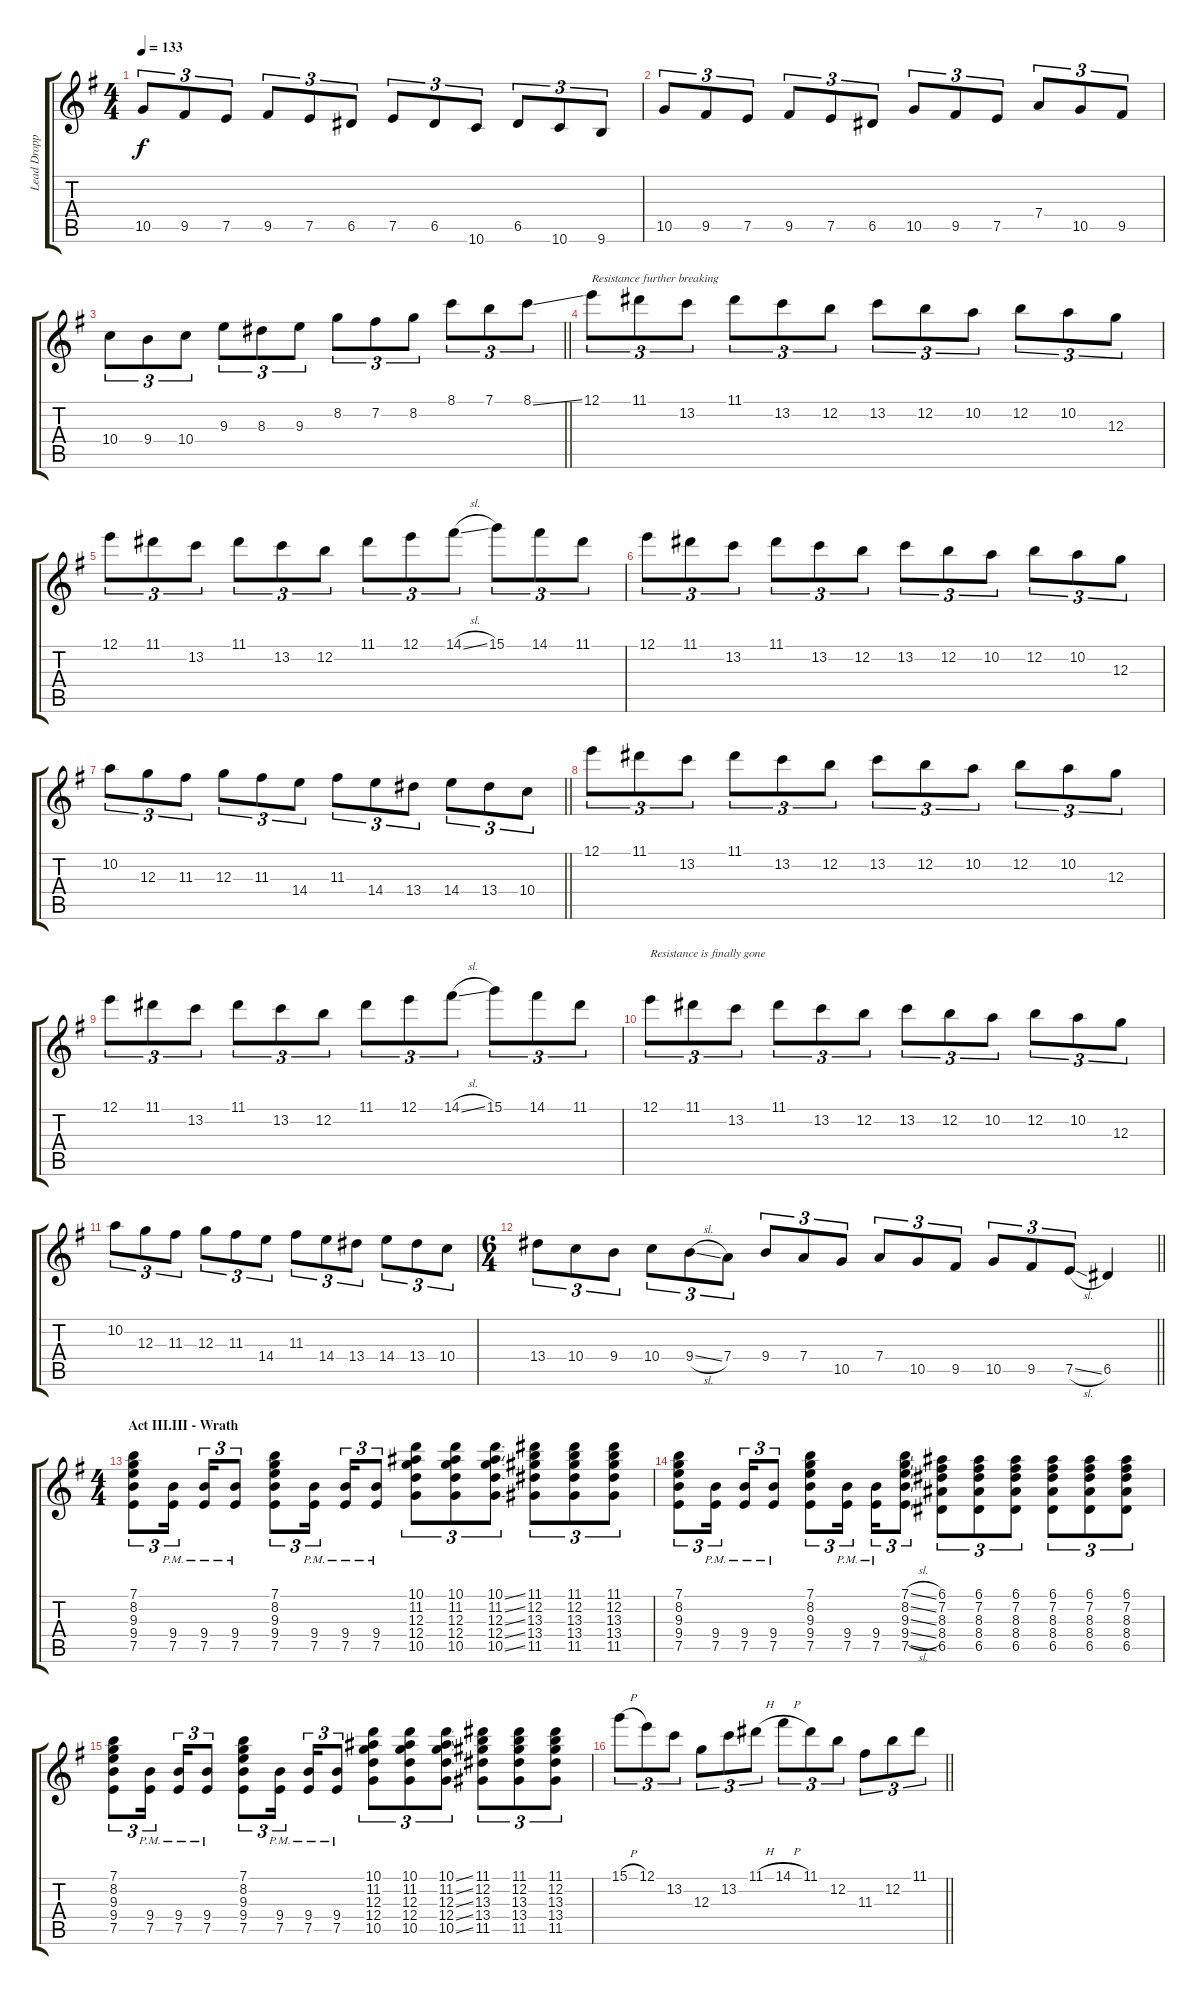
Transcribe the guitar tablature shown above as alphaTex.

\track ("Lead Dropped D " "Lead Dropp") {instrument distortionguitar}
\staff {score tabs}
\tuning (E4 B3 G3 D3 A2 D2) {hide}
\ts (4 4)
\tempo 133
\clef g2
\ks eminor
10.5.8{tu (3 2) dy f} 9.5.8{tu (3 2)} 7.5.8{tu (3 2)} 9.5.8{tu (3 2)} 7.5.8{tu (3 2)} 6.5.8{tu (3 2)} 7.5.8{tu (3 2)} 6.5.8{tu (3 2)} 10.6.8{tu (3 2)} 6.5.8{tu (3 2)} 10.6.8{tu (3 2)} 9.6.8{tu (3 2)} |
10.5.8{tu (3 2)} 9.5.8{tu (3 2)} 7.5.8{tu (3 2)} 9.5.8{tu (3 2)} 7.5.8{tu (3 2)} 6.5.8{tu (3 2)} 10.5.8{tu (3 2)} 9.5.8{tu (3 2)} 7.5.8{tu (3 2)} 7.4.8{tu (3 2)} 10.5.8{tu (3 2)} 9.5.8{tu (3 2)} |
\barLineRight lightlight
10.4.8{tu (3 2)} 9.4.8{tu (3 2)} 10.4.8{tu (3 2)} 9.3.8{tu (3 2)} 8.3.8{tu (3 2)} 9.3.8{tu (3 2)} 8.2.8{tu (3 2)} 7.2.8{tu (3 2)} 8.2.8{tu (3 2)} 8.1.8{tu (3 2)} 7.1.8{tu (3 2)} 8.1{ss}.8{tu (3 2)} |
\section ("" "")
12.1.8{tu (3 2) txt "Resistance further breaking"} 11.1.8{tu (3 2)} 13.2.8{tu (3 2)} 11.1.8{tu (3 2)} 13.2.8{tu (3 2)} 12.2.8{tu (3 2)} 13.2.8{tu (3 2)} 12.2.8{tu (3 2)} 10.2.8{tu (3 2)} 12.2.8{tu (3 2)} 10.2.8{tu (3 2)} 12.3.8{tu (3 2)} |
12.1.8{tu (3 2)} 11.1.8{tu (3 2)} 13.2.8{tu (3 2)} 11.1.8{tu (3 2)} 13.2.8{tu (3 2)} 12.2.8{tu (3 2)} 11.1.8{tu (3 2)} 12.1.8{tu (3 2)} 14.1{sl}.8{tu (3 2)} 15.1.8{tu (3 2)} 14.1.8{tu (3 2)} 11.1.8{tu (3 2)} |
12.1.8{tu (3 2)} 11.1.8{tu (3 2)} 13.2.8{tu (3 2)} 11.1.8{tu (3 2)} 13.2.8{tu (3 2)} 12.2.8{tu (3 2)} 13.2.8{tu (3 2)} 12.2.8{tu (3 2)} 10.2.8{tu (3 2)} 12.2.8{tu (3 2)} 10.2.8{tu (3 2)} 12.3.8{tu (3 2)} |
\barLineRight lightlight
10.2.8{tu (3 2)} 12.3.8{tu (3 2)} 11.3.8{tu (3 2)} 12.3.8{tu (3 2)} 11.3.8{tu (3 2)} 14.4.8{tu (3 2)} 11.3.8{tu (3 2)} 14.4.8{tu (3 2)} 13.4.8{tu (3 2)} 14.4.8{tu (3 2)} 13.4.8{tu (3 2)} 10.4.8{tu (3 2)} |
12.1.8{tu (3 2)} 11.1.8{tu (3 2)} 13.2.8{tu (3 2)} 11.1.8{tu (3 2)} 13.2.8{tu (3 2)} 12.2.8{tu (3 2)} 13.2.8{tu (3 2)} 12.2.8{tu (3 2)} 10.2.8{tu (3 2)} 12.2.8{tu (3 2)} 10.2.8{tu (3 2)} 12.3.8{tu (3 2)} |
12.1.8{tu (3 2)} 11.1.8{tu (3 2)} 13.2.8{tu (3 2)} 11.1.8{tu (3 2)} 13.2.8{tu (3 2)} 12.2.8{tu (3 2)} 11.1.8{tu (3 2)} 12.1.8{tu (3 2)} 14.1{sl}.8{tu (3 2)} 15.1.8{tu (3 2)} 14.1.8{tu (3 2)} 11.1.8{tu (3 2)} |
12.1.8{tu (3 2) txt "Resistance is finally gone"} 11.1.8{tu (3 2)} 13.2.8{tu (3 2)} 11.1.8{tu (3 2)} 13.2.8{tu (3 2)} 12.2.8{tu (3 2)} 13.2.8{tu (3 2)} 12.2.8{tu (3 2)} 10.2.8{tu (3 2)} 12.2.8{tu (3 2)} 10.2.8{tu (3 2)} 12.3.8{tu (3 2)} |
10.2.8{tu (3 2)} 12.3.8{tu (3 2)} 11.3.8{tu (3 2)} 12.3.8{tu (3 2)} 11.3.8{tu (3 2)} 14.4.8{tu (3 2)} 11.3.8{tu (3 2)} 14.4.8{tu (3 2)} 13.4.8{tu (3 2)} 14.4.8{tu (3 2)} 13.4.8{tu (3 2)} 10.4.8{tu (3 2)} |
\ts (6 4)
\barLineRight lightlight
13.4.8{tu (3 2)} 10.4.8{tu (3 2)} 9.4.8{tu (3 2)} 10.4.8{tu (3 2)} 9.4{sl}.8{tu (3 2)} 7.4.8{tu (3 2)} 9.4.8{tu (3 2)} 7.4.8{tu (3 2)} 10.5.8{tu (3 2)} 7.4.8{tu (3 2)} 10.5.8{tu (3 2)} 9.5.8{tu (3 2)} 10.5.8{tu (3 2)} 9.5.8{tu (3 2)} 7.5{sl}.8{tu (3 2)} 6.5.4 |
\ts (4 4)
\section ("" "Act III.III - Wrath")
(7.1 8.2 9.3 9.4 7.5).8{tu (3 2) volume 15 balance 0} (9.4{pm} 7.5{pm}).16{tu (3 2) beam splitsecondary} (9.4{pm} 7.5{pm}).16{tu (3 2)} (9.4{pm} 7.5{pm}).8{tu (3 2)} (7.1 8.2 9.3 9.4 7.5).8{tu (3 2)} (9.4{pm} 7.5{pm}).16{tu (3 2) beam splitsecondary} (9.4{pm} 7.5{pm}).16{tu (3 2)} (9.4{pm} 7.5{pm}).8{tu (3 2)} (10.1 11.2 12.3 12.4 10.5).8{tu (3 2)} (10.1 11.2 12.3 12.4 10.5).8{tu (3 2)} (10.1{ss} 11.2{ss} 12.3{ss} 12.4{ss} 10.5{ss}).8{tu (3 2)} (11.1 12.2 13.3 13.4 11.5).8{tu (3 2)} (11.1 12.2 13.3 13.4 11.5).8{tu (3 2)} (11.1 12.2 13.3 13.4 11.5).8{tu (3 2)} |
(7.1 8.2 9.3 9.4 7.5).8{tu (3 2)} (9.4{pm} 7.5{pm}).16{tu (3 2) beam splitsecondary} (9.4{pm} 7.5{pm}).16{tu (3 2)} (9.4{pm} 7.5{pm}).8{tu (3 2)} (7.1 8.2 9.3 9.4 7.5).8{tu (3 2)} (9.4{pm} 7.5{pm}).16{tu (3 2) beam splitsecondary} (9.4{pm} 7.5{pm}).16{tu (3 2)} (7.1{sl} 8.2{sl} 9.3{sl} 9.4{sl} 7.5{sl}).8{tu (3 2)} (6.1 7.2 8.3 8.4 6.5).8{tu (3 2)} (6.1 7.2 8.3 8.4 6.5).8{tu (3 2)} (6.1 7.2 8.3 8.4 6.5).8{tu (3 2)} (6.1 7.2 8.3 8.4 6.5).8{tu (3 2)} (6.1 7.2 8.3 8.4 6.5).8{tu (3 2)} (6.1 7.2 8.3 8.4 6.5).8{tu (3 2)} |
(7.1 8.2 9.3 9.4 7.5).8{tu (3 2)} (9.4{pm} 7.5{pm}).16{tu (3 2) beam splitsecondary} (9.4{pm} 7.5{pm}).16{tu (3 2)} (9.4{pm} 7.5{pm}).8{tu (3 2)} (7.1 8.2 9.3 9.4 7.5).8{tu (3 2)} (9.4{pm} 7.5{pm}).16{tu (3 2) beam splitsecondary} (9.4{pm} 7.5{pm}).16{tu (3 2)} (9.4{pm} 7.5{pm}).8{tu (3 2)} (10.1 11.2 12.3 12.4 10.5).8{tu (3 2)} (10.1 11.2 12.3 12.4 10.5).8{tu (3 2)} (10.1{ss} 11.2{ss} 12.3{ss} 12.4{ss} 10.5{ss}).8{tu (3 2)} (11.1 12.2 13.3 13.4 11.5).8{tu (3 2)} (11.1 12.2 13.3 13.4 11.5).8{tu (3 2)} (11.1 12.2 13.3 13.4 11.5).8{tu (3 2)} |
\barLineRight lightlight
15.1{h}.8{tu (3 2) volume 16 balance 8} 12.1.8{tu (3 2)} 13.2.8{tu (3 2)} 12.3.8{tu (3 2)} 13.2.8{tu (3 2)} 11.1{h}.8{tu (3 2)} 14.1{h}.8{tu (3 2)} 11.1.8{tu (3 2)} 12.2.8{tu (3 2)} 11.3.8{tu (3 2)} 12.2.8{tu (3 2)} 11.1.8{tu (3 2)}
